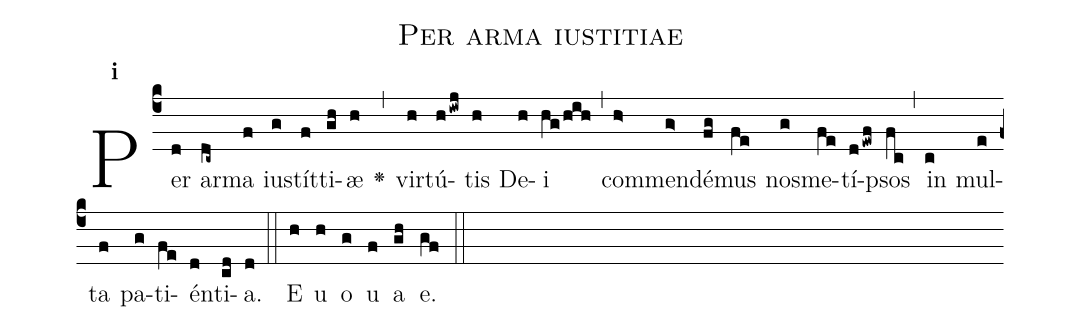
name:Per arma iustitiae;
office-part:Antiphona;
mode:1;
%%
initial-style: 1;
name: Per arma iustitiae
book: Antiphonae & Responsoria/Tomus II, p. 4;
occasion: Cunctis diebus usque ad Sabbatum Hebdomadae V;
office-part: Nona;
user-notes: ;
commentary: ;
annotation: 1f;
centering-scheme: english;
fontsize: 12;
font: OFLSortsMillGoudy;
height: 11;
width: 4.5;
%%
(c4)Per(d) ar(dc~)ma(f) iu(g)stít(f)ti(gh)æ(h) <v>\greheightstar</v>(,) vir(h)tú(hiwj)tis(h) De(h)i(hg/hih) (,) com(h>)men(g>)dé(fg)mus(fe) nos(g)me(fe)tí(dewf)psos(fc) (,) in(c) mul(e)ta(f) pa(g)ti(fe)én(d)ti(cd)a.(d) (::)
E(h) u(h) o(g) u(f) a(gh) e.(gf) (::)
